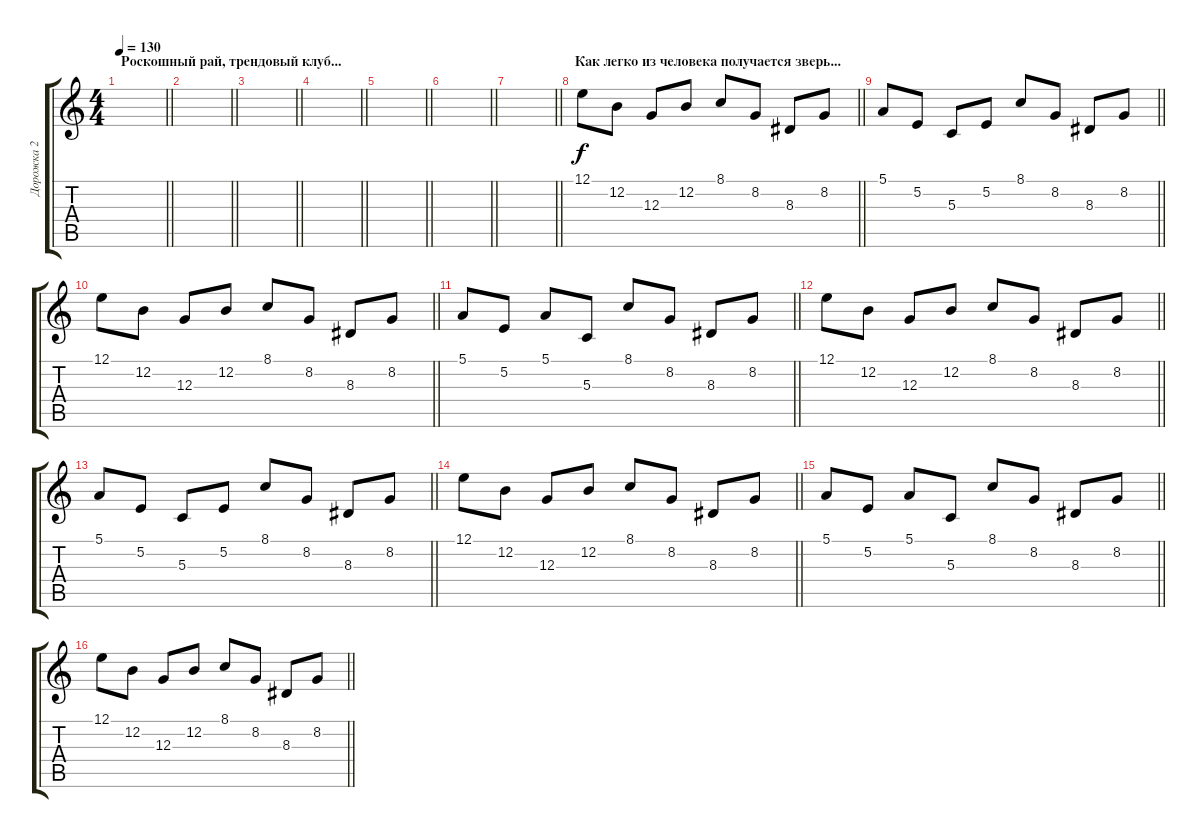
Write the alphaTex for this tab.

\track ("Дорожка 2" "Дорожка 2") {instrument brightacousticpiano}
\staff {score tabs}
\tuning (E4 B3 G3 D3 A2 E2) {hide}
\ts (4 4)
\section ("" "Роскошный рай, трендовый клуб...")
\tempo 130
\clef g2
\barLineRight lightlight
\ks c
|
\barLineRight lightlight
|
\barLineRight lightlight
|
\barLineRight lightlight
|
\barLineRight lightlight
|
\barLineRight lightlight
|
\barLineRight lightlight
|
\section ("" "Как легко из человека получается зверь...")
\barLineRight lightlight
12.1.8{volume 13} 12.2.8 12.3.8 12.2.8 8.1.8 8.2.8 8.3.8 8.2.8 |
\barLineRight lightlight
5.1.8 5.2.8 5.3.8 5.2.8 8.1.8 8.2.8 8.3.8 8.2.8 |
\barLineRight lightlight
12.1.8{volume 13} 12.2.8 12.3.8 12.2.8 8.1.8 8.2.8 8.3.8 8.2.8 |
\barLineRight lightlight
5.1.8 5.2.8 5.1.8 5.3.8 8.1.8 8.2.8 8.3.8 8.2.8 |
\barLineRight lightlight
12.1.8{volume 16} 12.2.8 12.3.8 12.2.8 8.1.8 8.2.8 8.3.8 8.2.8 |
\barLineRight lightlight
5.1.8 5.2.8 5.3.8 5.2.8 8.1.8 8.2.8 8.3.8 8.2.8 |
\barLineRight lightlight
12.1.8 12.2.8 12.3.8 12.2.8 8.1.8 8.2.8 8.3.8 8.2.8 |
\barLineRight lightlight
5.1.8 5.2.8 5.1.8 5.3.8 8.1.8 8.2.8 8.3.8 8.2.8 |
\barLineRight lightlight
12.1.8{volume 16} 12.2.8 12.3.8 12.2.8 8.1.8 8.2.8 8.3.8 8.2.8
